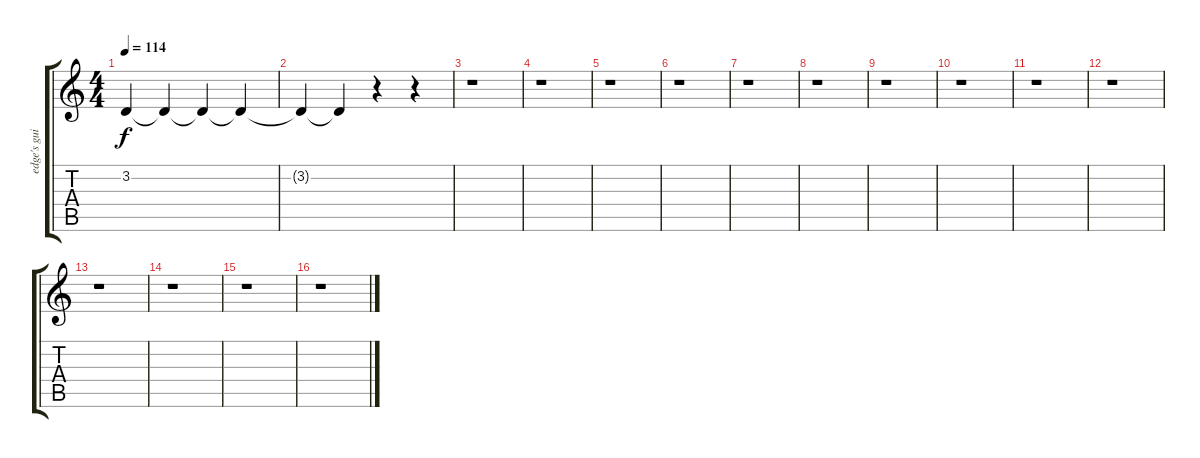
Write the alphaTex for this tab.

\track ("edge's guitar synth" "edge's gui") {instrument fx6goblins}
\staff {score tabs}
\tuning (E4 B3 G3 D3 A2 E2) {hide}
\ts (4 4)
\tempo 114
\clef g2
\ks c
3.2{t}.4{dy f} 3.2{t}.4 3.2{t}.4 3.2{t}.4 |
3.2{t}.4 3.2{t}.4 r.4 r.4 |
r.1 |
r.1 |
r.1 |
r.1 |
r.1 |
r.1 |
r.1 |
r.1 |
r.1 |
r.1 |
r.1 |
r.1 |
r.1 |
r.1
